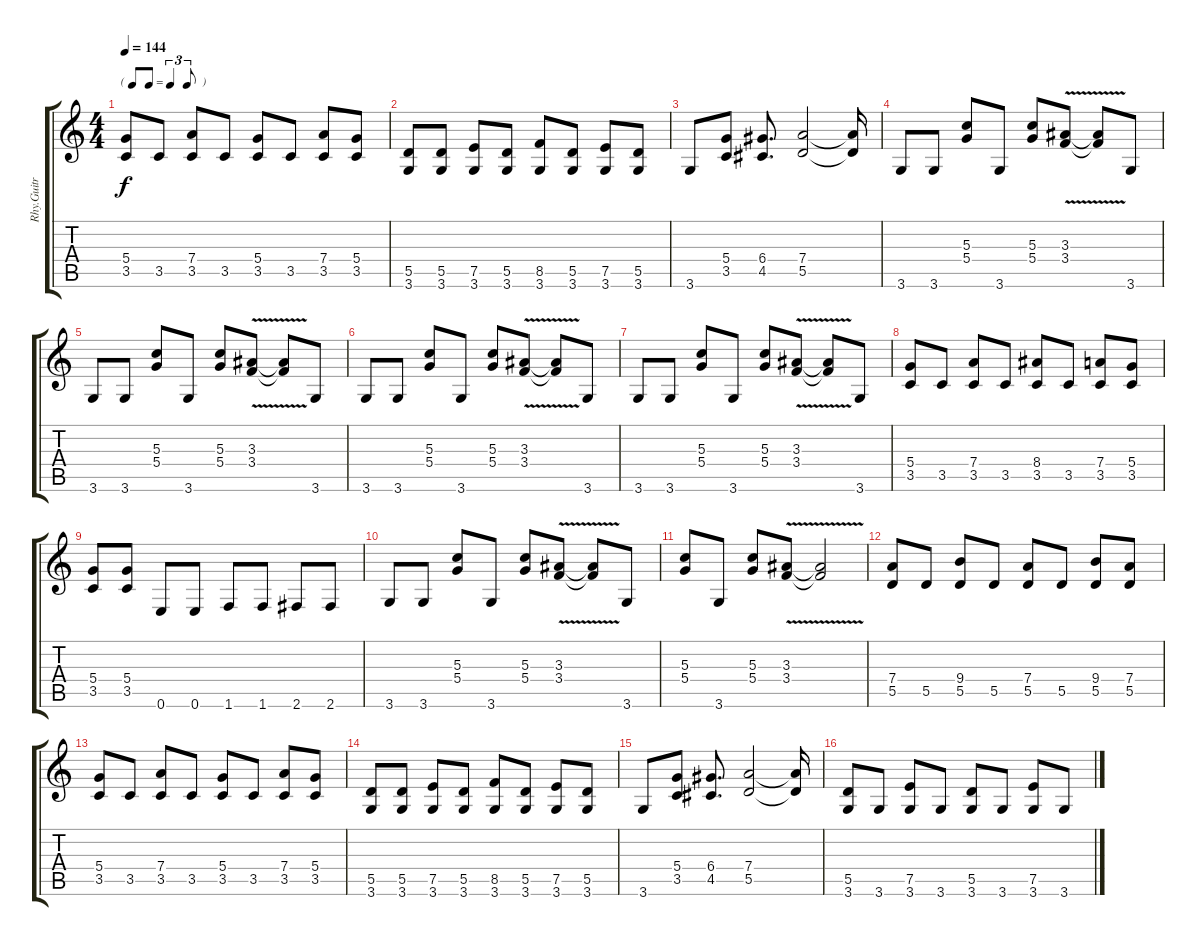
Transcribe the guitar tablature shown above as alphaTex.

\track ("Rhy.Guitr           " "Rhy.Guitr ") {instrument overdrivenguitar}
\staff {score tabs}
\tuning (E4 B3 G3 D3 A2 E2) {hide}
\ts (4 4)
\tf triplet8th
\tempo 144
\clef g2
\ks c
(5.4 3.5).8{dy f} 3.5.8 (7.4 3.5).8 3.5.8 (5.4 3.5).8 3.5.8 (7.4 3.5).8 (5.4 3.5).8 |
(5.5 3.6).8 (5.5 3.6).8 (7.5 3.6).8 (5.5 3.6).8 (8.5 3.6).8 (5.5 3.6).8 (7.5 3.6).8 (5.5 3.6).8 |
3.6.8 (5.4 3.5).8 (6.4 4.5).8{d} (7.4 5.5).2 (7.4{t} 5.5{t}).16 |
3.6.8 3.6.8 (5.3 5.4).8 3.6.8 (5.3 5.4).8 (3.3{v} 3.4{v}).8 (3.3{t} 3.4{t}).8 3.6.8 |
3.6.8 3.6.8 (5.3 5.4).8 3.6.8 (5.3 5.4).8 (3.3{v} 3.4{v}).8 (3.3{t} 3.4{t}).8 3.6.8 |
3.6.8 3.6.8 (5.3 5.4).8 3.6.8 (5.3 5.4).8 (3.3{v} 3.4{v}).8 (3.3{t} 3.4{t}).8 3.6.8 |
3.6.8 3.6.8 (5.3 5.4).8 3.6.8 (5.3 5.4).8 (3.3{v} 3.4{v}).8 (3.3{t} 3.4{t}).8 3.6.8 |
(5.4 3.5).8 3.5.8 (7.4 3.5).8 3.5.8 (8.4 3.5).8 3.5.8 (7.4 3.5).8 (5.4 3.5).8 |
(5.4 3.5).8 (5.4 3.5).8 0.6.8 0.6.8 1.6.8 1.6.8 2.6.8 2.6.8 |
3.6.8 3.6.8 (5.3 5.4).8 3.6.8 (5.3 5.4).8 (3.3{v} 3.4{v}).8 (3.3{t} 3.4{t}).8 3.6.8 |
(5.3 5.4).8 3.6.8 (5.3 5.4).8 (3.3{v} 3.4{v}).8 (3.3{t} 3.4{t}).2 |
(7.4 5.5).8 5.5.8 (9.4 5.5).8 5.5.8 (7.4 5.5).8 5.5.8 (9.4 5.5).8 (7.4 5.5).8 |
(5.4 3.5).8 3.5.8 (7.4 3.5).8 3.5.8 (5.4 3.5).8 3.5.8 (7.4 3.5).8 (5.4 3.5).8 |
(5.5 3.6).8 (5.5 3.6).8 (7.5 3.6).8 (5.5 3.6).8 (8.5 3.6).8 (5.5 3.6).8 (7.5 3.6).8 (5.5 3.6).8 |
3.6.8 (5.4 3.5).8 (6.4 4.5).8{d} (7.4 5.5).2 (7.4{t} 5.5{t}).16 |
(5.5 3.6).8 3.6.8 (7.5 3.6).8 3.6.8 (5.5 3.6).8 3.6.8 (7.5 3.6).8 3.6.8
